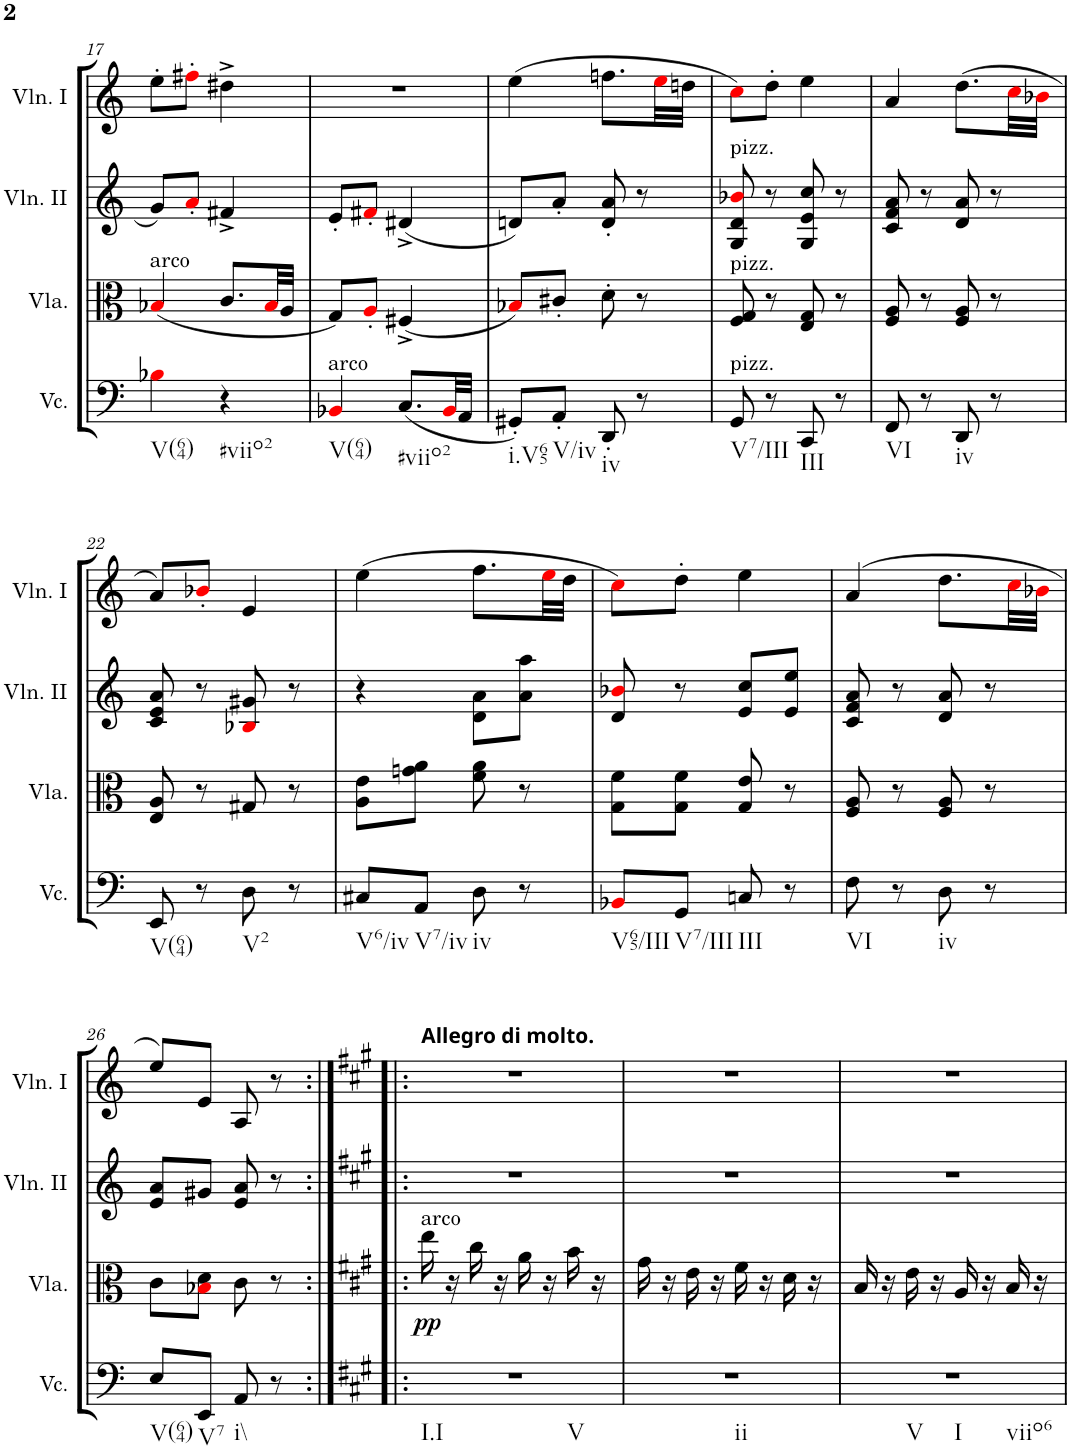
**kern	**kern	**dynam	**kern	**kern
*part4	*part3	*part3	*part2	*part1
*staff4	*staff3	*staff3	*staff2	*staff1
*I"Violoncello	*I"Viola	*	*I"Violino II	*I"Violino I
*I'Vc.	*I'Vla.	*	*I'Vln. II	*I'Vln. I
!!LO:PB:g=z
*clefF4	*clefC3	*	*clefG2	*clefG2
*k[]	*k[]	*	*k[]	*k[]
*M2/4	*M2/4	*	*M2/4	*M2/4
=17	=17	=17	=17	=17
!	!LO:TX:a:t=arco	!	!	!
!LO:TX:b:t=V(64)	!	!	!	!
4B-Xi\	(<4B-Xi/	.	8g/L	8ee'\L
.	.	.	8a'i/J	8ff#X'i\J
!LO:TX:b:t=#viio2	!	!	!	!
4r	8.c/L	.	4f#X^/	4dd#X^\
.	32B-i/LL	.	.	.
.	32A/JJJ	.	.	.
=18	=18	=18	=18	=18
!LO:TX:a:t=arco	!	!	!	!
!LO:TX:b:t=V(64)	!	!	!	!
4BB-Xi/	8G/L)	.	8e'/L	2r
.	8A'i/J	.	8f#X'i/J	.
!LO:TX:b:t=#viio2	!	!	!	!
(<8.C/L	(<4F#X^/	.	(<4d#X^/	.
32BB-i/LL	.	.	.	.
32AA/JJJ	.	.	.	.
=19	=19	=19	=19	=19
!LO:TX:b:t=i.V65	!	!	!	!
8GG#X'/L)	8B-Xi/L)	.	8dn/L)	(>4ee\
!LO:TX:b:t=V/iv	!	!	!	!
8AA'/J	8c#X'/J	.	8a'/J	.
!LO:TX:b:t=iv	!	!	!	!
8DD'/	8d'\	.	8d/' 8a/'	8.ffn\L
8r	8r	.	8r	.
.	.	.	.	32eei\LL
.	.	.	.	32ddn\JJJ
=20	=20	=20	=20	=20
!	!	!	!LO:TX:a:t=pizz.	!
!	!LO:TX:a:t=pizz.	!	!	!
!LO:TX:a:t=pizz.	!	!	!	!
!LO:TX:b:t=V7/III	!	!	!	!
8GG/	8F/ 8G/	.	8G/ 8d/ 8b-Xi/	8cci\L)
8r	8r	.	8r	8dd'\J
!LO:TX:b:t=III	!	!	!	!
8CC/	8E/ 8G/	.	8G/ 8e/ 8cc/	4ee\
8r	8r	.	8r	.
=21	=21	=21	=21	=21
!LO:TX:b:t=VI	!	!	!	!
8FF/	8F/ 8A/	.	8c/ 8f/ 8a/	4a/
8r	8r	.	8r	.
!LO:TX:b:t=iv	!	!	!	!
8DD/	8F/ 8A/	.	8d/ 8a/	(>8.dd\L
8r	8r	.	8r	.
.	.	.	.	32cci\LL
.	.	.	.	32b-Xi\JJJ
!!LO:LB:g=z
=22	=22	=22	=22	=22
!LO:TX:b:t=V(64)	!	!	!	!
8EE/	8E/ 8A/	.	8c/ 8e/ 8a/	8a/L)
8r	8r	.	8r	8b-X'i/J
!LO:TX:b:t=V2	!	!	!	!
8D\	8G#X/	.	8B-Xi/ 8g#X/	4e/
8r	8r	.	8r	.
=23	=23	=23	=23	=23
!LO:TX:b:t=V6/iv	!	!	!	!
8C#X/L	8A\ 8e\L	.	4r	(>4ee\
!LO:TX:b:t=V7/iv	!	!	!	!
8AA/J	8gn\ 8a\J	.	.	.
!LO:TX:b:t=iv	!	!	!	!
8D\	8f\ 8a\	.	8d\ 8a\L	8.ff\L
8r	8r	.	8a\ 8aa\J	.
.	.	.	.	32eei\LL
.	.	.	.	32dd\JJJ
=24	=24	=24	=24	=24
!LO:TX:b:t=V65/III	!	!	!	!
8BB-Xi/L	8G\ 8f\L	.	8d/ 8b-Xi/	8cci\L)
!LO:TX:b:t=V7/III	!	!	!	!
8GG/J	8G\ 8f\J	.	8r	8dd'\J
!LO:TX:b:t=III	!	!	!	!
8Cn/	8G/ 8e/	.	8e/ 8cc/L	4ee\
8r	8r	.	8e/ 8ee/J	.
=25	=25	=25	=25	=25
!LO:TX:b:t=VI	!	!	!	!
8F\	8F/ 8A/	.	8c/ 8f/ 8a/	(>4a/
8r	8r	.	8r	.
!LO:TX:b:t=iv	!	!	!	!
8D\	8F/ 8A/	.	8d/ 8a/	8.dd\L
8r	8r	.	8r	.
.	.	.	.	32cci\LL
.	.	.	.	32b-Xi\JJJ
!!LO:LB:g=z
=26	=26	=26	=26	=26
!LO:TX:b:t=V(64)	!	!	!	!
8E/L	8c\L	.	8e/ 8a/L	8ee/L)
!LO:TX:b:t=V7	!	!	!	!
8EE/J	8B-Xi\ 8d\J	.	8g#X/J	8e/J
!LO:TX:b:t=i\\	!	!	!	!
8AA/	8c\	.	8e/ 8a/	8A/
8r	8r	.	8r	8r
=27:|!|:	=27:|!|:	=27:|!|:	=27:|!|:	=27:|!|:
*k[f#c#g#]	*k[f#c#g#]	*	*k[f#c#g#]	*k[f#c#g#]
*A:	*A:	*	*A:	*A:
!	!	!	!	!LO:TX:a:B:t=Allegro di molto.
!	!LO:TX:a:t=arco	!	!	!
!LO:TX:b:t=I.I	!	!	!	!
!LO:TX:b:t=V	!	!	!	!
!	!	!LO:DY:b	!	!
2r	16ee\	pp	2r	2r
.	16r	.	.	.
.	16cc#\	.	.	.
.	16r	.	.	.
.	16a\	.	.	.
.	16r	.	.	.
.	16b\	.	.	.
.	16r	.	.	.
=28	=28	=28	=28	=28
!LO:TX:b:t=ii	!	!	!	!
2r	16g#\	.	2r	2r
.	16r	.	.	.
.	16e\	.	.	.
.	16r	.	.	.
.	16f#\	.	.	.
.	16r	.	.	.
.	16d\	.	.	.
.	16r	.	.	.
=29	=29	=29	=29	=29
!LO:TX:b:t=V	!	!	!	!
!LO:TX:b:t=I	!	!	!	!
!LO:TX:b:t=viio6	!	!	!	!
2r	16B/	.	2r	2r
.	16r	.	.	.
.	16e\	.	.	.
.	16r	.	.	.
.	16A/	.	.	.
.	16r	.	.	.
.	16B/	.	.	.
.	16r	.	.	.
=	=	=	=	=
*-	*-	*-	*-	*-
